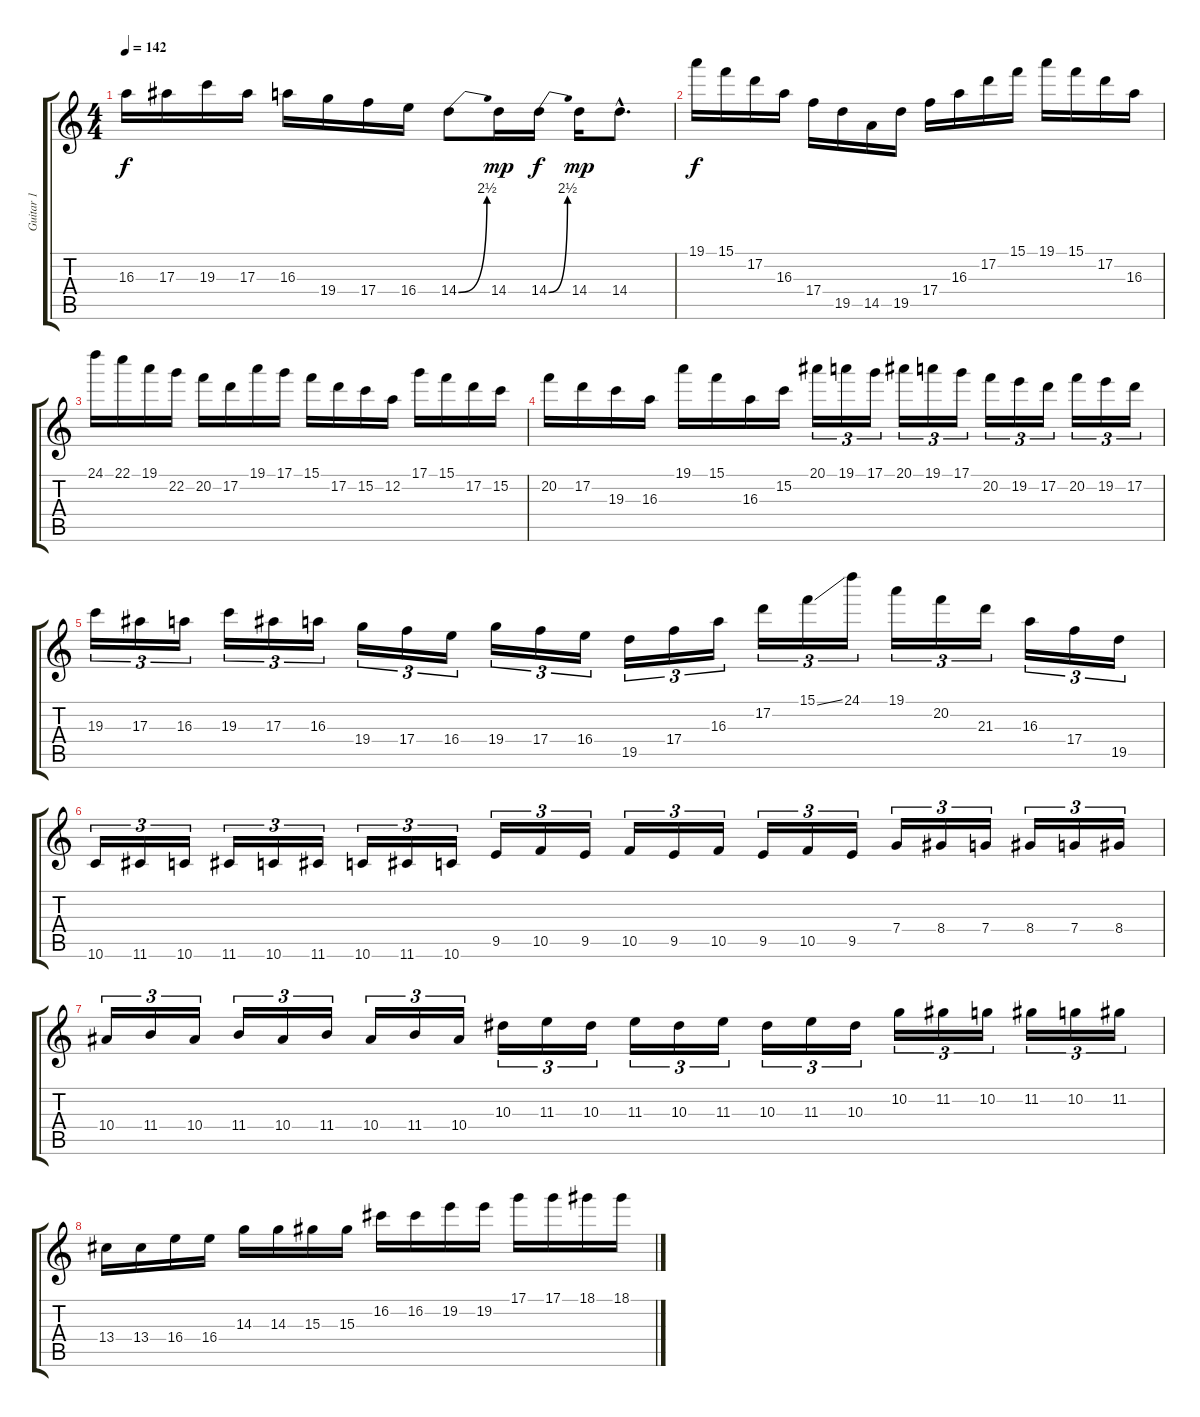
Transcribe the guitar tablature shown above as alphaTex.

\track ("Guitar 1" "Guitar 1") {instrument overdrivenguitar}
\staff {score tabs}
\tuning (D4 A3 F3 C3 G2 D2) {hide}
\ts (4 4)
\tempo 142
\clef g2
\ks c
16.3.16{dy f} 17.3.16 19.3.16 17.3.16 16.3.16 19.4.16 17.4.16 16.4.16 14.4{be (bend 0 0 60 10)}.8 14.4.16{dy mp} 14.4{be (bend 0 0 60 10)}.16{dy f} 14.4.16{dy mp} 14.4{hac}.8{d} |
19.1.16{dy f} 15.1.16 17.2.16 16.3.16 17.4.16 19.5.16 14.5.16 19.5.16 17.4.16 16.3.16 17.2.16 15.1.16 19.1.16 15.1.16 17.2.16 16.3.16 |
24.1.16 22.1.16 19.1.16 22.2.16 20.2.16 17.2.16 19.1.16 17.1.16 15.1.16 17.2.16 15.2.16 12.2.16 17.1.16 15.1.16 17.2.16 15.2.16 |
20.2.16 17.2.16 19.3.16 16.3.16 19.1.16 15.1.16 16.3.16 15.2.16 20.1.16{tu (3 2)} 19.1.16{tu (3 2)} 17.1.16{tu (3 2)} 20.1.16{tu (3 2)} 19.1.16{tu (3 2)} 17.1.16{tu (3 2)} 20.2.16{tu (3 2)} 19.2.16{tu (3 2)} 17.2.16{tu (3 2)} 20.2.16{tu (3 2)} 19.2.16{tu (3 2)} 17.2.16{tu (3 2)} |
19.3.16{tu (3 2)} 17.3.16{tu (3 2)} 16.3.16{tu (3 2)} 19.3.16{tu (3 2)} 17.3.16{tu (3 2)} 16.3.16{tu (3 2)} 19.4.16{tu (3 2)} 17.4.16{tu (3 2)} 16.4.16{tu (3 2)} 19.4.16{tu (3 2)} 17.4.16{tu (3 2)} 16.4.16{tu (3 2)} 19.5.16{tu (3 2)} 17.4.16{tu (3 2)} 16.3.16{tu (3 2)} 17.2.16{tu (3 2)} 15.1{ss}.16{tu (3 2)} 24.1.16{tu (3 2)} 19.1.16{tu (3 2)} 20.2.16{tu (3 2)} 21.3.16{tu (3 2)} 16.3.16{tu (3 2)} 17.4.16{tu (3 2)} 19.5.16{tu (3 2)} |
10.6.16{tu (3 2)} 11.6.16{tu (3 2)} 10.6.16{tu (3 2)} 11.6.16{tu (3 2)} 10.6.16{tu (3 2)} 11.6.16{tu (3 2)} 10.6.16{tu (3 2)} 11.6.16{tu (3 2)} 10.6.16{tu (3 2)} 9.5.16{tu (3 2)} 10.5.16{tu (3 2)} 9.5.16{tu (3 2)} 10.5.16{tu (3 2)} 9.5.16{tu (3 2)} 10.5.16{tu (3 2)} 9.5.16{tu (3 2)} 10.5.16{tu (3 2)} 9.5.16{tu (3 2)} 7.4.16{tu (3 2)} 8.4.16{tu (3 2)} 7.4.16{tu (3 2)} 8.4.16{tu (3 2)} 7.4.16{tu (3 2)} 8.4.16{tu (3 2)} |
10.4.16{tu (3 2)} 11.4.16{tu (3 2)} 10.4.16{tu (3 2)} 11.4.16{tu (3 2)} 10.4.16{tu (3 2)} 11.4.16{tu (3 2)} 10.4.16{tu (3 2)} 11.4.16{tu (3 2)} 10.4.16{tu (3 2)} 10.3.16{tu (3 2)} 11.3.16{tu (3 2)} 10.3.16{tu (3 2)} 11.3.16{tu (3 2)} 10.3.16{tu (3 2)} 11.3.16{tu (3 2)} 10.3.16{tu (3 2)} 11.3.16{tu (3 2)} 10.3.16{tu (3 2)} 10.2.16{tu (3 2)} 11.2.16{tu (3 2)} 10.2.16{tu (3 2)} 11.2.16{tu (3 2)} 10.2.16{tu (3 2)} 11.2.16{tu (3 2)} |
13.4.16 13.4.16 16.4.16 16.4.16 14.3.16 14.3.16 15.3.16 15.3.16 16.2.16 16.2.16 19.2.16 19.2.16 17.1.16 17.1.16 18.1.16 18.1.16
